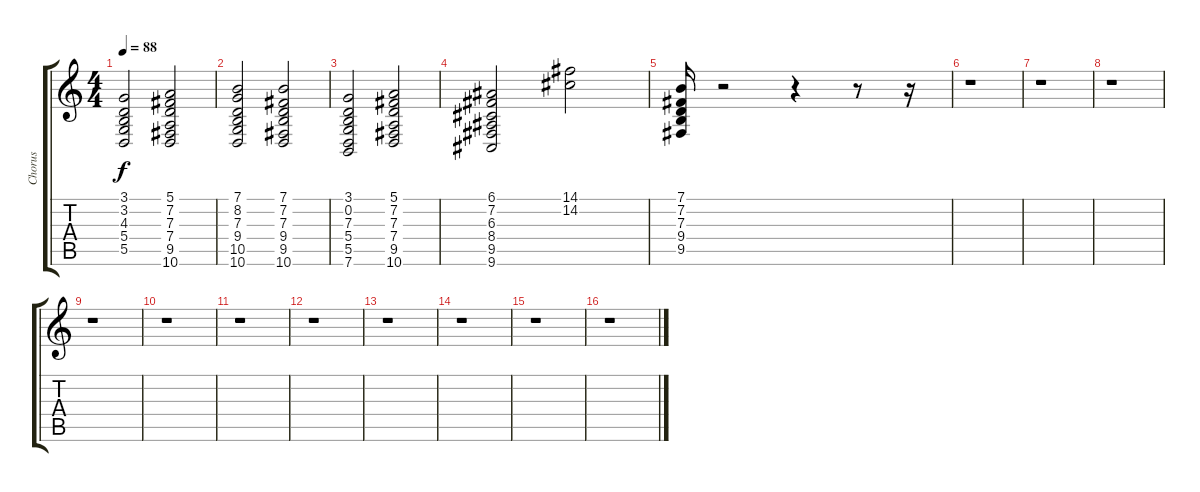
\track ("Chorus" "Chorus") {instrument choiraahs}
\staff {score tabs}
\tuning (E4 B3 G3 D3 A2 E2) {hide}
\ts (4 4)
\tempo 88
\clef g2
\ks c
(3.1 3.2 4.3 5.4 5.5).2{dy f} (5.1 7.2 7.3 7.4 9.5 10.6).2 |
(7.1 8.2 7.3 9.4 10.5 10.6).2 (7.1 7.2 7.3 9.4 9.5 10.6).2 |
(3.1 0.2 7.3 5.4 5.5 7.6).2 (5.1 7.2 7.3 7.4 9.5 10.6).2 |
(6.1 7.2 6.3 8.4 9.5 9.6).2 (14.1 14.2).2 |
(7.1 7.2 7.3 9.4 9.5).16 r.2 r.4 r.8 r.16 |
r.1 |
r.1 |
r.1 |
r.1 |
r.1 |
r.1 |
r.1 |
r.1 |
r.1 |
r.1 |
r.1
